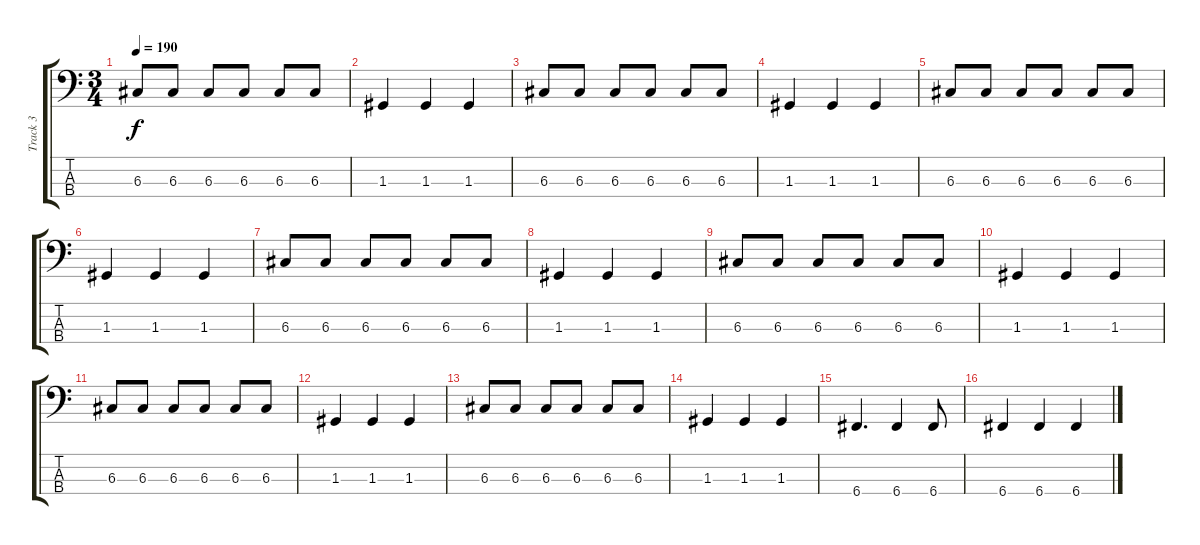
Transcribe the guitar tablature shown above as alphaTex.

\track ("Track 3" "Track 3") {instrument electricbassfinger}
\staff {score tabs}
\tuning (F2 C2 G1 C1) {hide}
\ts (3 4)
\tempo 190
\clef f4
\ks c
6.3.8{dy f} 6.3.8 6.3.8 6.3.8 6.3.8 6.3.8 |
1.3.4 1.3.4 1.3.4 |
6.3.8 6.3.8 6.3.8 6.3.8 6.3.8 6.3.8 |
1.3.4 1.3.4 1.3.4 |
6.3.8 6.3.8 6.3.8 6.3.8 6.3.8 6.3.8 |
1.3.4 1.3.4 1.3.4 |
6.3.8 6.3.8 6.3.8 6.3.8 6.3.8 6.3.8 |
1.3.4 1.3.4 1.3.4 |
6.3.8 6.3.8 6.3.8 6.3.8 6.3.8 6.3.8 |
1.3.4 1.3.4 1.3.4 |
6.3.8 6.3.8 6.3.8 6.3.8 6.3.8 6.3.8 |
1.3.4 1.3.4 1.3.4 |
6.3.8 6.3.8 6.3.8 6.3.8 6.3.8 6.3.8 |
1.3.4 1.3.4 1.3.4 |
6.4.4{d} 6.4.4 6.4.8 |
6.4.4 6.4.4 6.4.4
